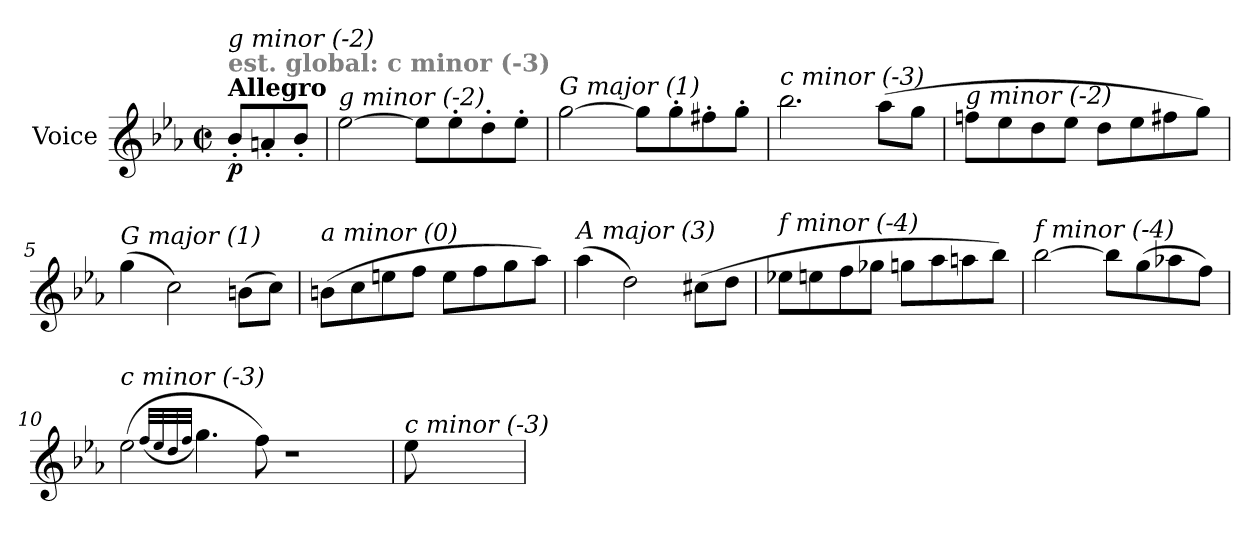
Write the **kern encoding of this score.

**kern	**dynam
*part1	*part1
*staff1	*staff1
*I"Voice	*
*clefG2	*
*k[b-e-a-]	*
*E-:	*
*M2/2	*
*met(c|)	*
=	=
!LO:TX:a:B:t=Allegro	!
!LO:TX:a:B:color=#808080:t=est. global&colon; c minor (-3)	!
!LO:TX:i:t=g minor (-2)	!
!	!LO:DY:b
8b-'</L	p
8an'</	.
8b-'</J	.
=1	=1
!LO:TX:i:t=g minor (-2)	!
[2ee-\	.
8ee-\L]	.
8ee-'>\	.
8dd'>\	.
8ee-'>\J	.
=2	=2
!LO:TX:i:t=G major (1)	!
[2gg\	.
8gg\L]	.
8gg'>\	.
8ff#X'>\	.
8gg'>\J	.
=3	=3
!LO:TX:i:t=c minor (-3)	!
2.bb-\	.
(>8aa-\L	.
8gg\J	.
=4	=4
!LO:TX:i:t=g minor (-2)	!
8ffn\L	.
8ee-\	.
8dd\	.
8ee-\J	.
8dd\L	.
8ee-\	.
8ff#X\	.
8gg\J)	.
=5	=5
!LO:TX:i:t=G major (1)	!
(>4gg\	.
2cc\)	.
(>8bn\L	.
8cc\J)	.
!!LO:LB:g=z
=6	=6
!LO:TX:i:t=a minor (0)	!
(>8bn\L	.
8cc\	.
8een\	.
8ff\J	.
8ee\L	.
8ff\	.
8gg\	.
8aa-\J)	.
=7	=7
!LO:TX:i:t=A major (3)	!
(>4aa-\	.
2dd\)	.
(>8cc#X\L	.
8dd\J	.
=8	=8
!LO:TX:i:t=f minor (-4)	!
8ee-X\L	.
8een\	.
8ff\	.
8gg-Xi\J	.
8gg\L	.
8aa-\	.
8aan\	.
8bb-\J)	.
=9	=9
!LO:TX:i:t=f minor (-4)	!
[2bb-\	.
8bb-\L]	.
(>8gg\	.
8aa-X\	.
8ff\J)	.
=10	=10
!LO:TX:i:t=c minor (-3)	!
(>2ee-\	.
(<32qff/LLL	.
32qee-/	.
32qdd/	.
32qff/JJJ	.
4.gg\)	.
8ff\)	.
1r	.
!!LO:LB:g=z
=11	=11
!LO:TX:i:t=c minor (-3)	!
8ee-\	.
=	=
*-	*-
